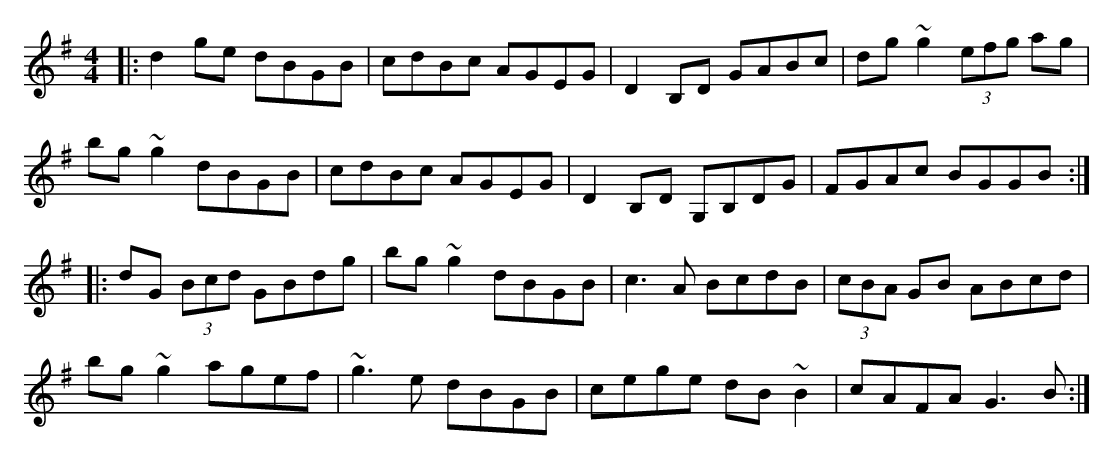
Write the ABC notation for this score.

X:1
M:4/4
K:G
|:d2ge dBGB|cdBc AGEG|D2B,D GABc|dg~g2 (3efg ag|
bg~g2 dBGB|cdBc AGEG|D2B,D G,B,DG|FGAc BGGB:|
|:dG (3Bcd GBdg|bg~g2 dBGB|c3A BcdB|(3cBA GB ABcd|
bg~g2 agef|~g3e dBGB|cege dB~B2|cAFA G3B:|
